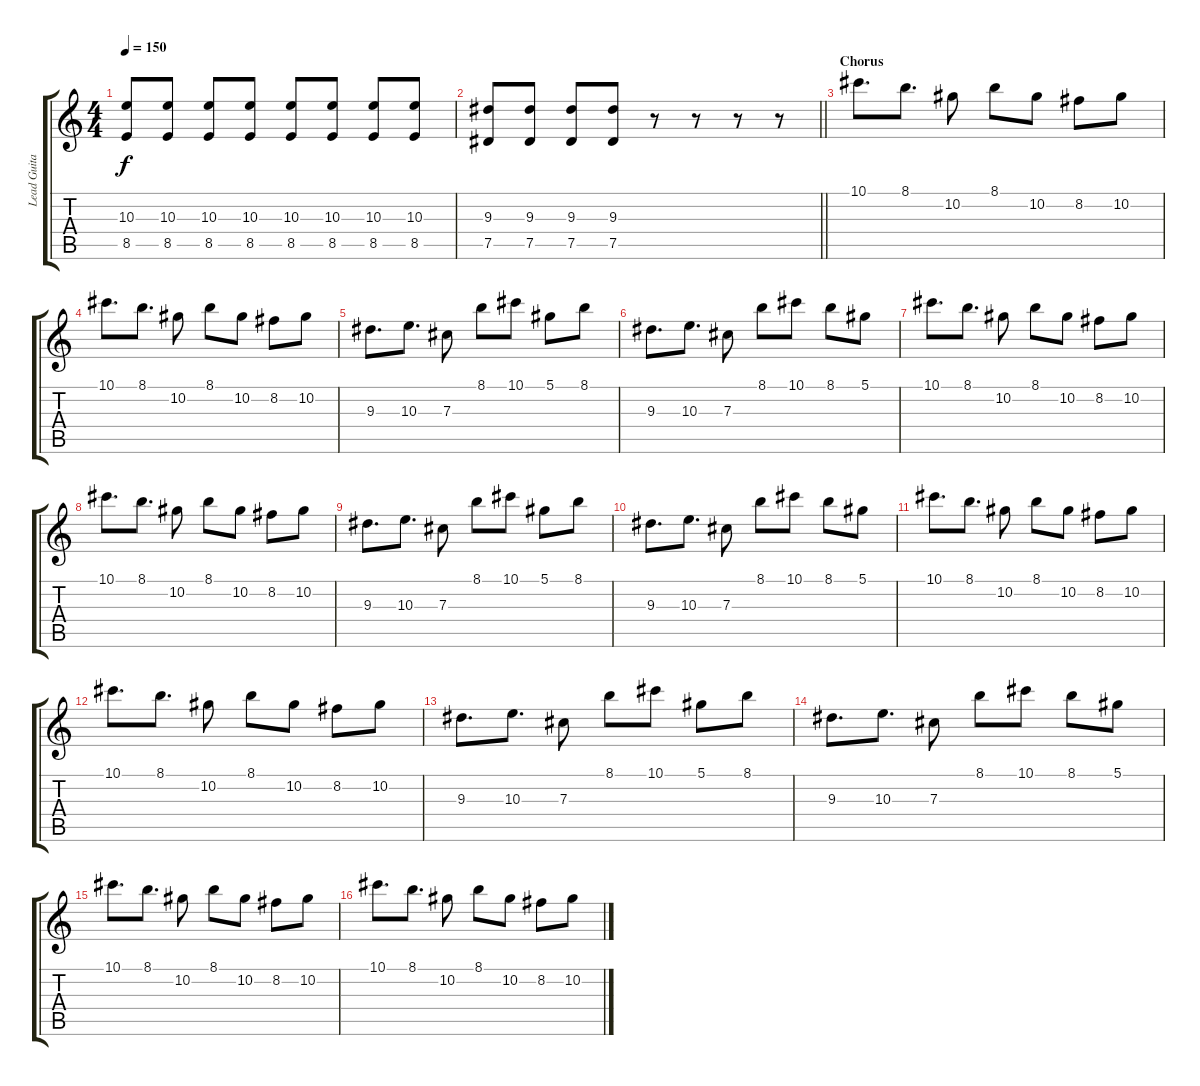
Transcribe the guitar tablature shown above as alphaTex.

\track ("Lead Guitar" "Lead Guita") {instrument distortionguitar}
\staff {score tabs}
\tuning (Eb4 Bb3 Gb3 Db3 Ab2 Db2) {hide}
\ts (4 4)
\tempo 150
\clef g2
\ks c
(10.3 8.5).8{dy f} (10.3 8.5).8 (10.3 8.5).8 (10.3 8.5).8 (10.3 8.5).8 (10.3 8.5).8 (10.3 8.5).8 (10.3 8.5).8 |
\barLineRight lightlight
(9.3 7.5).8 (9.3 7.5).8 (9.3 7.5).8 (9.3 7.5).8 r.8 r.8 r.8 r.8 |
\section ("" "Chorus")
10.1.8{d} 8.1.8{d} 10.2.8 8.1.8 10.2.8 8.2.8 10.2.8 |
10.1.8{d} 8.1.8{d} 10.2.8 8.1.8 10.2.8 8.2.8 10.2.8 |
9.3.8{d} 10.3.8{d} 7.3.8 8.1.8 10.1.8 5.1.8 8.1.8 |
9.3.8{d} 10.3.8{d} 7.3.8 8.1.8 10.1.8 8.1.8 5.1.8 |
10.1.8{d} 8.1.8{d} 10.2.8 8.1.8 10.2.8 8.2.8 10.2.8 |
10.1.8{d} 8.1.8{d} 10.2.8 8.1.8 10.2.8 8.2.8 10.2.8 |
9.3.8{d} 10.3.8{d} 7.3.8 8.1.8 10.1.8 5.1.8 8.1.8 |
9.3.8{d} 10.3.8{d} 7.3.8 8.1.8 10.1.8 8.1.8 5.1.8 |
10.1.8{d} 8.1.8{d} 10.2.8 8.1.8 10.2.8 8.2.8 10.2.8 |
10.1.8{d} 8.1.8{d} 10.2.8 8.1.8 10.2.8 8.2.8 10.2.8 |
9.3.8{d} 10.3.8{d} 7.3.8 8.1.8 10.1.8 5.1.8 8.1.8 |
9.3.8{d} 10.3.8{d} 7.3.8 8.1.8 10.1.8 8.1.8 5.1.8 |
10.1.8{d} 8.1.8{d} 10.2.8 8.1.8 10.2.8 8.2.8 10.2.8 |
10.1.8{d} 8.1.8{d} 10.2.8 8.1.8 10.2.8 8.2.8 10.2.8
